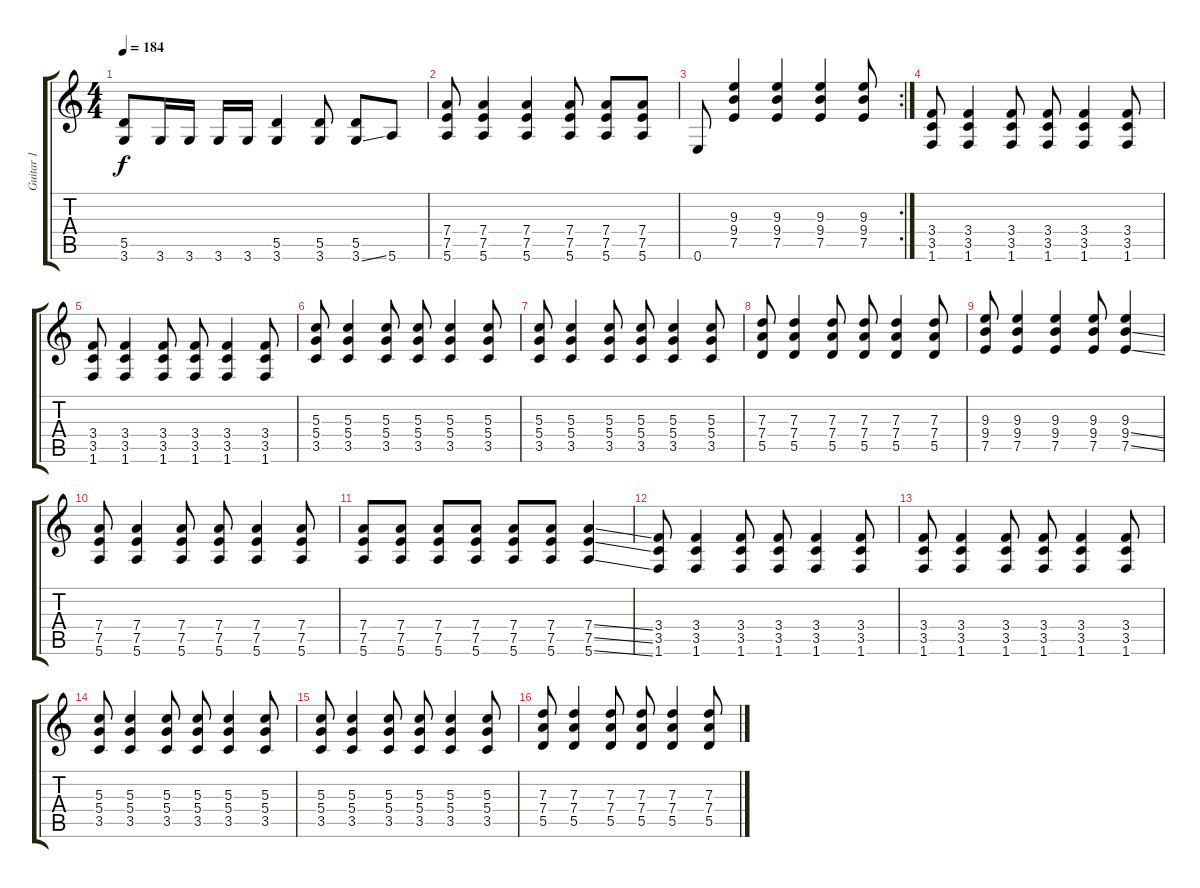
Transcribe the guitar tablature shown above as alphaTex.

\track ("Guitar 1" "Guitar 1") {instrument distortionguitar}
\staff {score tabs}
\tuning (E4 B3 G3 D3 A2 E2) {hide}
\ts (4 4)
\tempo 184
\clef g2
\ks c
(5.5 3.6).8{dy f} 3.6.16 3.6.16 3.6.16 3.6.16 (5.5 3.6).4 (5.5 3.6).8 (5.5 3.6{ss}).8 5.6.8 |
(7.4 7.5 5.6).8 (7.4 7.5 5.6).4 (7.4 7.5 5.6).4 (7.4 7.5 5.6).8 (7.4 7.5 5.6).8 (7.4 7.5 5.6).8 |
\rc 2
0.6.8 (9.3 9.4 7.5).4 (9.3 9.4 7.5).4 (9.3 9.4 7.5).4 (9.3 9.4 7.5).8 |
(3.4 3.5 1.6).8 (3.4 3.5 1.6).4 (3.4 3.5 1.6).8 (3.4 3.5 1.6).8 (3.4 3.5 1.6).4 (3.4 3.5 1.6).8 |
(3.4 3.5 1.6).8 (3.4 3.5 1.6).4 (3.4 3.5 1.6).8 (3.4 3.5 1.6).8 (3.4 3.5 1.6).4 (3.4 3.5 1.6).8 |
(5.3 5.4 3.5).8 (5.3 5.4 3.5).4 (5.3 5.4 3.5).8 (5.3 5.4 3.5).8 (5.3 5.4 3.5).4 (5.3 5.4 3.5).8 |
(5.3 5.4 3.5).8 (5.3 5.4 3.5).4 (5.3 5.4 3.5).8 (5.3 5.4 3.5).8 (5.3 5.4 3.5).4 (5.3 5.4 3.5).8 |
(7.3 7.4 5.5).8 (7.3 7.4 5.5).4 (7.3 7.4 5.5).8 (7.3 7.4 5.5).8 (7.3 7.4 5.5).4 (7.3 7.4 5.5).8 |
(9.3 9.4 7.5).8 (9.3 9.4 7.5).4 (9.3 9.4 7.5).4 (9.3 9.4 7.5).8 (9.3 9.4{ss} 7.5{ss}).4 |
(7.4 7.5 5.6).8 (7.4 7.5 5.6).4 (7.4 7.5 5.6).8 (7.4 7.5 5.6).8 (7.4 7.5 5.6).4 (7.4 7.5 5.6).8 |
(7.4 7.5 5.6).8 (7.4 7.5 5.6).8 (7.4 7.5 5.6).8 (7.4 7.5 5.6).8 (7.4 7.5 5.6).8 (7.4 7.5 5.6).8 (7.4{ss} 7.5{ss} 5.6{ss}).4 |
(3.4 3.5 1.6).8 (3.4 3.5 1.6).4 (3.4 3.5 1.6).8 (3.4 3.5 1.6).8 (3.4 3.5 1.6).4 (3.4 3.5 1.6).8 |
(3.4 3.5 1.6).8 (3.4 3.5 1.6).4 (3.4 3.5 1.6).8 (3.4 3.5 1.6).8 (3.4 3.5 1.6).4 (3.4 3.5 1.6).8 |
(5.3 5.4 3.5).8 (5.3 5.4 3.5).4 (5.3 5.4 3.5).8 (5.3 5.4 3.5).8 (5.3 5.4 3.5).4 (5.3 5.4 3.5).8 |
(5.3 5.4 3.5).8 (5.3 5.4 3.5).4 (5.3 5.4 3.5).8 (5.3 5.4 3.5).8 (5.3 5.4 3.5).4 (5.3 5.4 3.5).8 |
(7.3 7.4 5.5).8 (7.3 7.4 5.5).4 (7.3 7.4 5.5).8 (7.3 7.4 5.5).8 (7.3 7.4 5.5).4 (7.3 7.4 5.5).8
